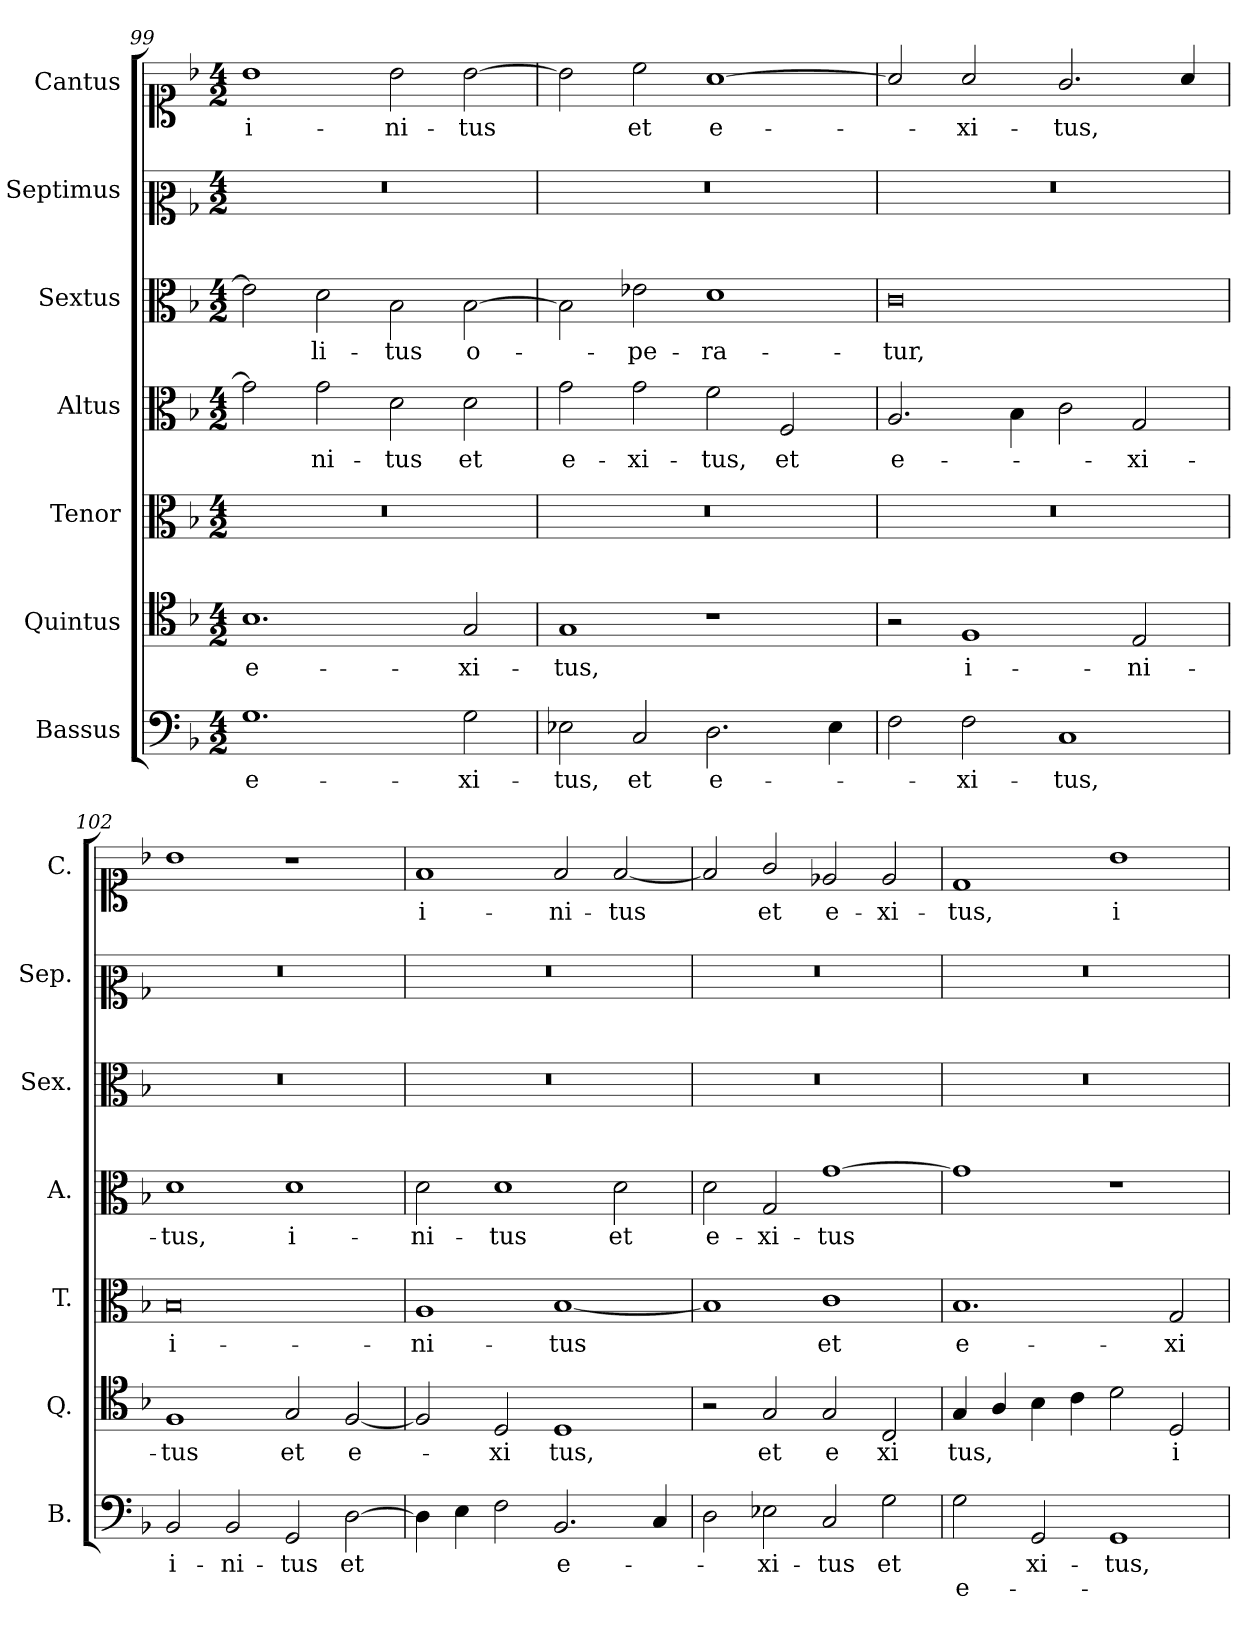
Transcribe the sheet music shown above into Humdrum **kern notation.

**kern	**text	**text	**kern	**text	**kern	**text	**kern	**text	**kern	**text	**kern	**kern	**text
*part7	*part7	*part7	*part6	*part6	*part5	*part5	*part4	*part4	*part3	*part3	*part2	*part1	*part1
*staff7	*staff7	*staff7	*staff6	*staff6	*staff5	*staff5	*staff4	*staff4	*staff3	*staff3	*staff2	*staff1	*staff1
*I"Bassus	*	*	*I"Quintus	*	*I"Tenor	*	*I"Altus	*	*I"Sextus	*	*I"Septimus	*I"Cantus	*
*I'B.	*	*	*I'Q.	*	*I'T.	*	*I'A.	*	*I'Sex.	*	*I'Sep.	*I'C.	*
*clefF4	*	*	*clefC4	*	*clefC3	*	*clefC3	*	*clefC3	*	*clefC2	*clefC1	*
*k[b-]	*	*	*k[b-]	*	*k[b-]	*	*k[b-]	*	*k[b-]	*	*k[b-]	*k[b-]	*
*F:	*	*	*F:	*	*F:	*	*F:	*	*F:	*	*F:	*F:	*
*M4/2	*	*	*M4/2	*	*M4/2	*	*M4/2	*	*M4/2	*	*M4/2	*M4/2	*
=99	=99	=99	=99	=99	=99	=99	=99	=99	=99	=99	=99	=99	=99
!	!	!	!	!	!LO:N:vis=1	!	!	!	!	!	!LO:N:vis=1	!	!
1.G	e-	.	1.B-	e-	0r	.	2g\]	.	2e-\]	.	0r	1b-	i-
.	.	.	.	.	.	.	2g\	-ni-	2d\	-li-	.	.	.
.	.	.	.	.	.	.	2d\	-tus	2B-\	-tus	.	2b-\	-ni-
2G\	-xi-	.	2G/	-xi-	.	.	2d\	et	[2B-\	o-	.	[2b-\	-tus
=100	=100	=100	=100	=100	=100	=100	=100	=100	=100	=100	=100	=100	=100
!	!	!	!	!	!LO:N:vis=1	!	!	!	!	!	!LO:N:vis=1	!	!
2E-X\	-tus,	.	1G	-tus,	0r	.	2g\	e-	2B-\]	.	0r	2b-\]	.
2C/	et	.	.	.	.	.	2g\	-xi-	2e-X\	-pe-	.	2cc\	et
2.D\	e-	.	1r	.	.	.	2f\	-tus,	1d	-ra-	.	[1a	e-
.	.	.	.	.	.	.	2F/	et	.	.	.	.	.
4E-\	.	.	.	.	.	.	.	.	.	.	.	.	.
=101	=101	=101	=101	=101	=101	=101	=101	=101	=101	=101	=101	=101	=101
!	!	!	!	!	!LO:N:vis=1	!	!	!	!	!	!LO:N:vis=1	!	!
2F\	.	.	2r	.	0r	.	2.A/	e-	0c	-tur,	0r	2a/]	.
2F\	-xi-	.	1F	i-	.	.	.	.	.	.	.	2a/	-xi-
.	.	.	.	.	.	.	4B-\	.	.	.	.	.	.
1C	-tus,	.	.	.	.	.	2c\	.	.	.	.	2.g/	-tus,
.	.	.	2E/	-ni-	.	.	2G/	-xi-	.	.	.	.	.
.	.	.	.	.	.	.	.	.	.	.	.	4a/	.
=102	=102	=102	=102	=102	=102	=102	=102	=102	=102	=102	=102	=102	=102
!	!	!	!	!	!	!	!	!	!LO:N:vis=1	!	!LO:N:vis=1	!	!
2BB-/	i-	.	1F	-tus	0B-	i-	1d	-tus,	0r	.	0r	1b-	.
2BB-/	-ni-	.	.	.	.	.	.	.	.	.	.	.	.
2GG/	-tus	.	2G/	et	.	.	1d	i-	.	.	.	1r	.
[2D\	et	.	[2F/	e-	.	.	.	.	.	.	.	.	.
=103	=103	=103	=103	=103	=103	=103	=103	=103	=103	=103	=103	=103	=103
!	!	!	!	!	!	!	!	!	!LO:N:vis=1	!	!LO:N:vis=1	!	!
4D\]	.	.	2F/]	.	1A	-ni-	2d\	-ni-	0r	.	0r	1f	i-
4E\	.	.	.	.	.	.	.	.	.	.	.	.	.
2F\	.	.	2D/	-xi	.	.	1d	-tus	.	.	.	.	.
2.BB-/	e-	.	1D	tus,	[1B-	-tus	.	.	.	.	.	2f/	-ni-
.	.	.	.	.	.	.	2d\	et	.	.	.	[2f/	-tus
4C/	.	.	.	.	.	.	.	.	.	.	.	.	.
=104	=104	=104	=104	=104	=104	=104	=104	=104	=104	=104	=104	=104	=104
!	!	!	!	!	!	!	!	!	!LO:N:vis=1	!	!LO:N:vis=1	!	!
2D\	.	.	2r	.	1B-]	.	2d\	e-	0r	.	0r	2f/]	.
2E-X\	-xi-	.	2G/	et	.	.	2G/	-xi-	.	.	.	2g/	et
2C/	-tus	.	2G/	e	1c	et	[1g	-tus	.	.	.	2e-X/	e-
2G\	et	.	2C/	xi	.	.	.	.	.	.	.	2e-/	-xi-
=105	=105	=105	=105	=105	=105	=105	=105	=105	=105	=105	=105	=105	=105
!	!	!	!	!	!	!	!	!	!LO:N:vis=1	!	!LO:N:vis=1	!	!
2G\	.	e-	4G/	tus,	1.B-	e-	1g]	.	0r	.	0r	1d	-tus,
.	.	.	4A/	.	.	.	.	.	.	.	.	.	.
2GG/	xi-	.	4B-\	.	.	.	.	.	.	.	.	.	.
.	.	.	4c\	.	.	.	.	.	.	.	.	.	.
1GG	-tus,	.	2d\	.	.	.	1r	.	.	.	.	1b-	i-
.	.	.	2D/	i-	2G/	-xi-	.	.	.	.	.	.	.
=	=	=	=	=	=	=	=	=	=	=	=	=	=
*-	*-	*-	*-	*-	*-	*-	*-	*-	*-	*-	*-	*-	*-
